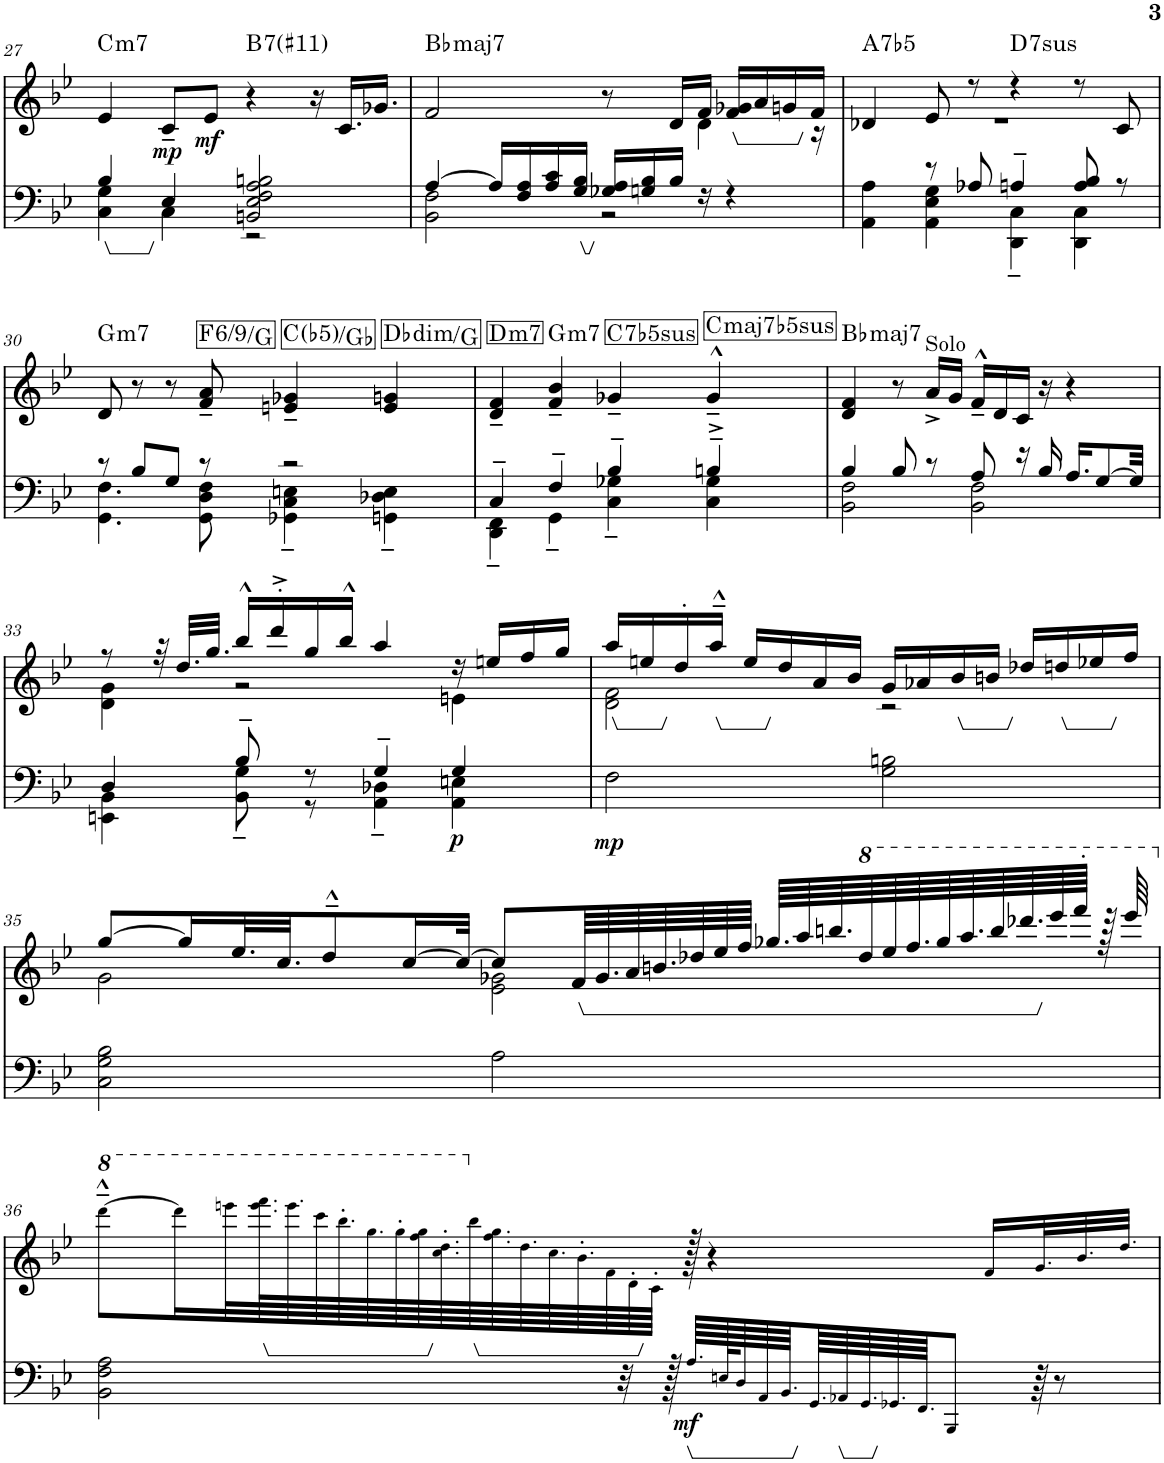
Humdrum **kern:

**kern	**kern	**dynam	**harte
*part1	*part1	*part1	*part1
*staff2	*staff1	*staff1/2	*
*I"Piano	*	*	*
*I'Pno.	*	*	*
!!LO:PB:g=z
*clefF4	*clefG2	*	*
*k[b-e-]	*k[b-e-]	*	*
*M4/4	*M4/4	*	*
=27	=27	=27	=27
*^	*	*	*
!	!	!	!	!LO:H:kt=m7
4B-/	4C\ 4G\	4e-/	.	C:min7
!	!	!	!LO:DY:b	!
4E-/	4C\	8c~/L	mp	.
!	!	!	!LO:DY:b	!
.	.	8e-/J	mf	.
!	!	!	!	!LO:H:kt=7
2BBn/;< 2E-/;< 2F/;< 2A/;< 2Bn/;<	2r	4r	.	B:7(#11)
.	.	16r	.	.
.	.	16.c/LL	.	.
.	.	16.g-X/JJ	.	.
=28	=28	=28	=28	=28
*	*	*^	*	*
!	!	!	!	!	!LO:H:kt=maj7
[4A/	2BB-\ 2F\	2f/	8.ryy	.	Bb:maj7
*	*	*v	*v	*	*
16A/LL]	.	.	.	.
16F/ 16A/	.	.	.	.
16A/ 16c/	.	.	.	.
16G/ 16B-/JJ	.	.	.	.
16G-X/ 16A/LL	2r	8r	.	.
16Gn/ 16B-/	.	.	.	.
16B-/JJ	.	16d/LL	.	.
*	*	*^	*	*
16r	.	16f/JJ	4d\	.	.
4r	.	16f/ 16g-X/LL	.	.	.
.	.	16a/	.	.	.
.	.	16gn/	.	.	.
.	.	16f/JJ	16r	.	.
=29	=29	=29	=29	=29	=29
!	!	!	!	!	!LO:H:kt=7
4AA\ 4A\	4ryy	4d-X/	1r	.	A:(3,b5,b7)
8r	4AA\ 4E-\ 4G\	8e-/	.	.	.
8A-X/	.	8r	.	.	.
!	!	!	!	!	!LO:H:kt=7sus
4An~/	4DD\~ 4C\~	4r	.	.	D:sus4(7)
8A/ 8B-/	4DD\ 4C\	8r	.	.	.
8r	.	8c/	.	.	.
*	*	*v	*v	*	*
!!LO:LB:g=z
=30	=30	=30	=30	=30
!	!	!	!	!LO:H:kt=m7
8r	4.GG\ 4.F\	8d/	.	G:min7
8B-/L	.	8r	.	.
8G/J	.	8r	.	.
!	!	!	!	!LO:H:kt=/6
8r	8GG\ 8D\ 8F\	8f/~ 8a/~	.	F:maj6(9)/2
2r	4GG-X\~ 4C\~ 4En\~	4en/~ 4g-X/~	.	C:(3,b5)/b5
!	!	!	!	!LO:H:kt=dim
.	4GGn\~ 4D-X\~ 4E\~	4e/ 4gn/	.	Db:dim/#4
=31	=31	=31	=31	=31
!	!	!	!	!LO:H:kt=m7
4C~/	4DD\~ 4FF\~	4d/~ 4f/~	.	D:min7
!	!	!	!	!LO:H:kt=m7
4F~/	4GG~\	4f/~ 4b-/~	.	G:min7
!	!	!	!	!LO:H:kt=7sus
4B-~/	4C\~ 4G-X\~	4g-X~/	.	C:(1,4,b5,7)
!	!	!	!	!LO:H:kt=7sus
4Bn~^/	4C\ 4G-\	4g-~^^/	.	C:(1,4,b5,#7)
=32	=32	=32	=32	=32
!	!	!	!	!LO:H:kt=maj7
4B-/	2BB-\ 2F\	4d/ 4f/	.	Bb:maj7
8B-/	.	8r	.	.
!	!	!LO:TX:a:t=Solo	!	!
8r	.	16a^/LL	.	.
.	.	16g/JJ	.	.
8A/	2BB-\ 2F\	16f~^^/LL	.	.
.	.	16d/	.	.
16r	.	16c/JJ	.	.
16B-/	.	16r	.	.
16.A/KL	.	4r	.	.
[8G/	.	.	.	.
32G/Jkk]	.	.	.	.
!!LO:LB:g=z
=33	=33	=33	=33	=33
*	*	*^	*	*
4D/	4EEn\ 4BB-\	8r	4d\; 4g\;	.	.
.	.	32r	.	.	.
.	.	32.dd/LLL	.	.	.
.	.	32.gg/JJJ	.	.	.
8B-~/	8BB-\~ 8G\~	16bb-^^/LL	2r	.	.
.	.	16ddd'^/	.	.	.
8r	8r	16gg/	.	.	.
.	.	16bb-^^/JJ	.	.	.
4G~/	4AA\~ 4D-X\~	4aa/	.	.	.
!	!	!	!	!LO:DY:b=2	!
4G/	4AA\ 4En\	16r	4en\	p	.
.	.	16een/LL	.	.	.
.	.	16ff/	.	.	.
.	.	16gg/JJ	.	.	.
*v	*v	*	*	*	*
=34	=34	=34	=34	=34
!	!	!	!LO:DY:b=2	!
2F\	16aa/LL	2d\ 2f\	mp	.
.	16een/	.	.	.
.	16dd'/	.	.	.
.	16aa~^^/JJ	.	.	.
.	16ee/LL	.	.	.
.	16dd/	.	.	.
.	16a/	.	.	.
.	16b-/JJ	.	.	.
2G\ 2Bn\	16g/LL	2r	.	.
.	16a-X/	.	.	.
.	16b-/	.	.	.
.	16bn/JJ	.	.	.
.	16dd-X/LL	.	.	.
.	16ddn/	.	.	.
.	16ee-X/	.	.	.
.	16ff/JJ	.	.	.
!!LO:LB:g=z	!!
=35	=35	=35	=35	=35
2C\ 2G\ 2B-\	[8gg/L	2g\	.	.
.	16gg/L]	.	.	.
.	32.ee-/L	.	.	.
.	32.cc/JJ	.	.	.
.	8dd;<~^^/	.	.	.
.	[16cc/L	.	.	.
.	32cc/JJk_	.	.	.
2A\	8cc/L]	2e-\ 2g-X\	.	.
.	64f/LLL	.	.	.
.	64.g-/	.	.	.
.	64a/	.	.	.
.	64.bn/	.	.	.
.	64dd-X/	.	.	.
.	64ee-/	.	.	.
.	64ff/JJJJ	.	.	.
.	64.gg-X/LLLL	.	.	.
.	64aa/	.	.	.
.	64.bbn/	.	.	.
*	*8va	*	*	*
.	64ddd-/	.	.	.
.	64eee-/	.	.	.
.	64.fff/	.	.	.
.	64ggg-/	.	.	.
.	64.aaa/	.	.	.
.	64bbb/	.	.	.
.	64.dddd-X/	.	.	.
.	64eeee-/	.	.	.
.	64ffff'/JJJJ	.	.	.
.	128r	.	.	.
.	64eeee-;</	.	.	.
*	*v	*v	*	*
!!LO:LB:g=z
=36	=36	=36	=36
*	*X8va	*	*
*	*8va	*	*
2BB-\ 2F\ 2A\	[8dddd~^^!\L	.	.
.	16dddd!\L]	.	.
.	32eeeen!\L	.	.
.	64.eeee!\ 64.ffff!\L	.	.
.	64.eeee!\	.	.
.	64cccc!\	.	.
.	64.bbb-'!\	.	.
.	64.ggg!\	.	.
.	64ggg'!\	.	.
.	64fff!\ 64ggg!\	.	.
.	64.ccc!\' 64.ddd!\'	.	.
*	*X8va	*	*
.	64bb-!\	.	.
.	64.ff!\ 64.gg!\	.	.
.	64.dd!\	.	.
.	64.cc!\	.	.
.	64.b-'!\	.	.
.	64f!\	.	.
32r	.	.	.
.	64d'!\	.	.
.	64c'!\JJJJ	.	.
128r	.	.	.
!	!	!LO:DY:b=2	!
64.A!/LLLL	128r	mf	.
.	4r	.	.
128En!/K	.	.	.
64D!/	.	.	.
64AA!/	.	.	.
64.BB-!/	.	.	.
64.GG!/	.	.	.
64AA-X!/	.	.	.
64.GG!/	.	.	.
64.GG-X!/	.	.	.
64.FF!/JJJ	.	.	.
8BBB-;<!/J	.	.	.
.	16f!/LL	.	.
64r	32.g!/L	.	.
8r	.	.	.
.	32.b-!/	.	.
.	32.dd!/JJJ	.	.
=	=	=	=
*-	*-	*-	*-
